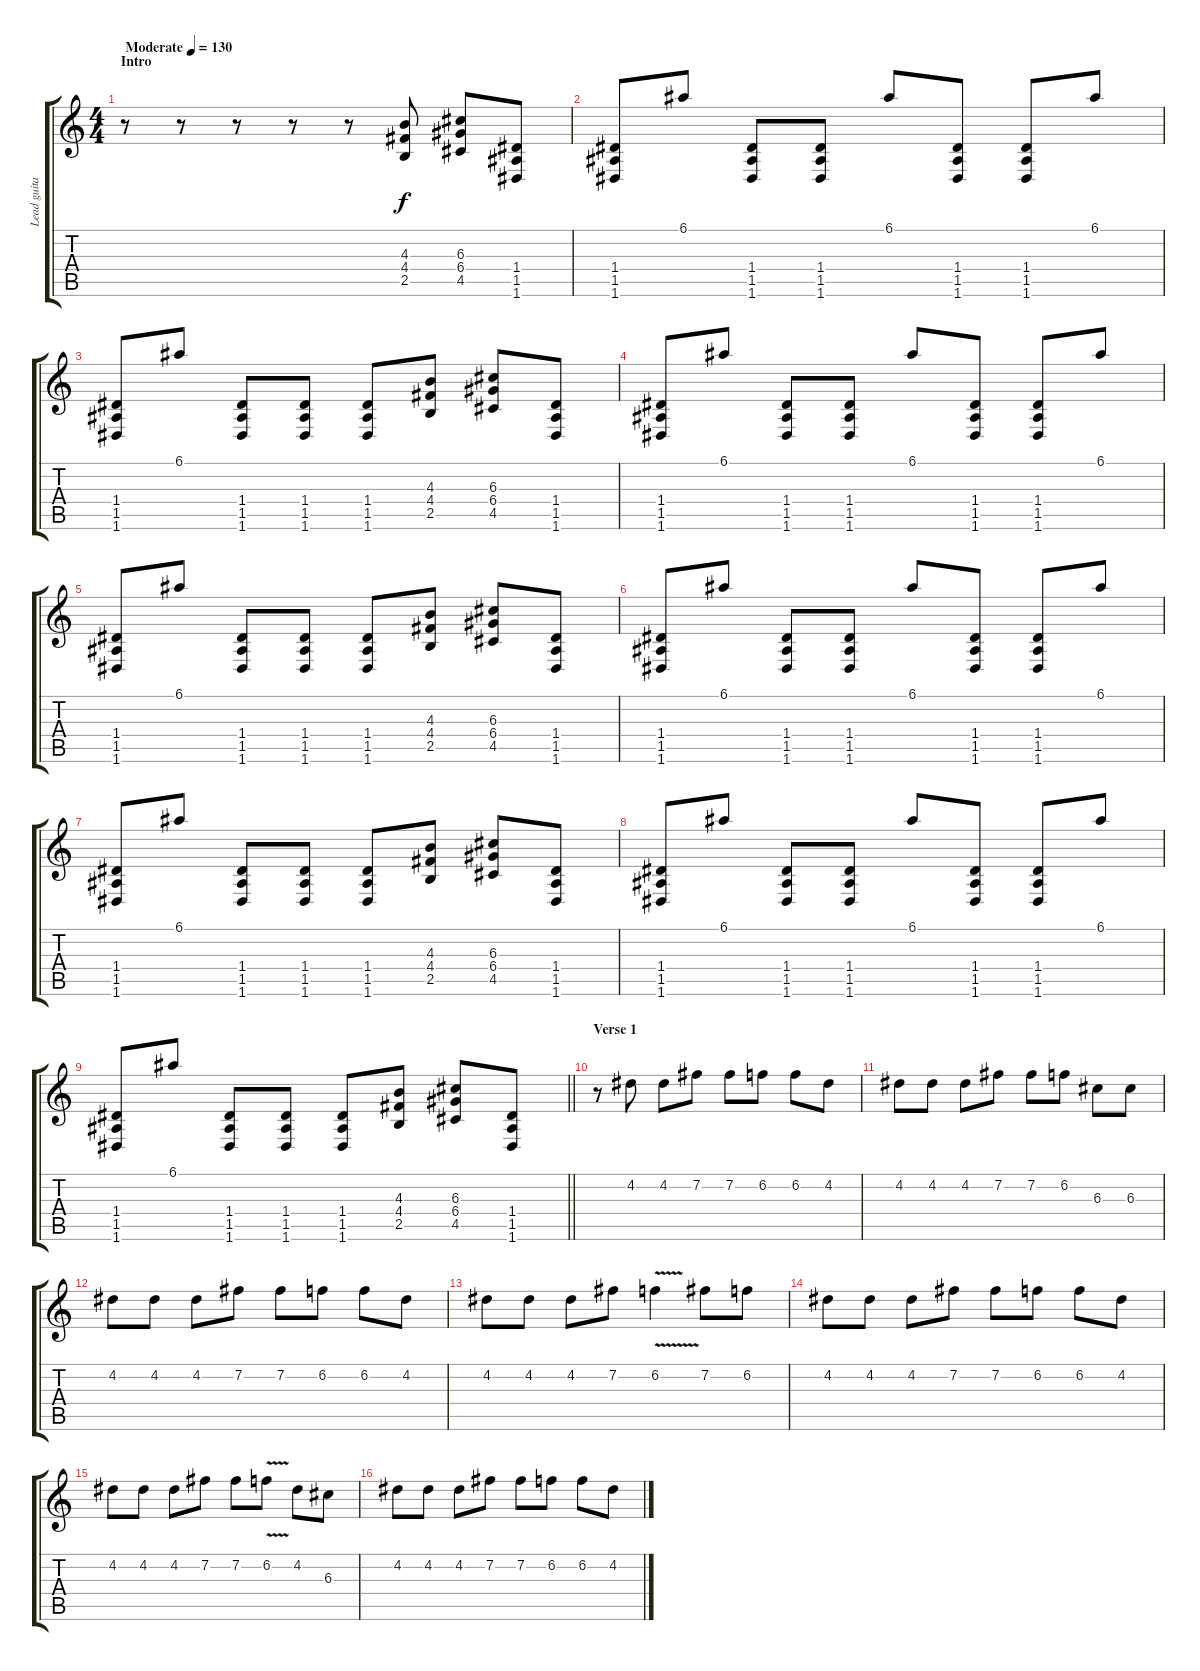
\track ("Lead guitar" "Lead guita") {instrument overdrivenguitar}
\staff {score tabs}
\tuning (E4 B3 G3 D3 A2 D2) {hide}
\ts (4 4)
\section ("" "Intro")
\tempo (130 "Moderate")
\clef g2
\ks c
r.8{dy f instrument overdrivenguitar} r.8 r.8 r.8 r.8 (4.3 4.4 2.5).8 (6.3 6.4 4.5).8 (1.4 1.5 1.6).8 |
(1.4 1.5 1.6).8 6.1.8 (1.4 1.5 1.6).8 (1.4 1.5 1.6).8 6.1.8 (1.4 1.5 1.6).8 (1.4 1.5 1.6).8 6.1.8 |
(1.4 1.5 1.6).8 6.1.8 (1.4 1.5 1.6).8 (1.4 1.5 1.6).8 (1.4 1.5 1.6).8 (4.3 4.4 2.5).8 (6.3 6.4 4.5).8 (1.4 1.5 1.6).8 |
(1.4 1.5 1.6).8 6.1.8 (1.4 1.5 1.6).8 (1.4 1.5 1.6).8 6.1.8 (1.4 1.5 1.6).8 (1.4 1.5 1.6).8 6.1.8 |
(1.4 1.5 1.6).8 6.1.8 (1.4 1.5 1.6).8 (1.4 1.5 1.6).8 (1.4 1.5 1.6).8 (4.3 4.4 2.5).8 (6.3 6.4 4.5).8 (1.4 1.5 1.6).8 |
(1.4 1.5 1.6).8 6.1.8 (1.4 1.5 1.6).8 (1.4 1.5 1.6).8 6.1.8 (1.4 1.5 1.6).8 (1.4 1.5 1.6).8 6.1.8 |
(1.4 1.5 1.6).8 6.1.8 (1.4 1.5 1.6).8 (1.4 1.5 1.6).8 (1.4 1.5 1.6).8 (4.3 4.4 2.5).8 (6.3 6.4 4.5).8 (1.4 1.5 1.6).8 |
(1.4 1.5 1.6).8 6.1.8 (1.4 1.5 1.6).8 (1.4 1.5 1.6).8 6.1.8 (1.4 1.5 1.6).8 (1.4 1.5 1.6).8 6.1.8 |
\barLineRight lightlight
(1.4 1.5 1.6).8 6.1.8 (1.4 1.5 1.6).8 (1.4 1.5 1.6).8 (1.4 1.5 1.6).8 (4.3 4.4 2.5).8 (6.3 6.4 4.5).8 (1.4 1.5 1.6).8 |
\section ("" "Verse 1")
r.8 4.2.8 4.2.8 7.2.8 7.2.8 6.2.8 6.2.8 4.2.8 |
4.2.8 4.2.8 4.2.8 7.2.8 7.2.8 6.2.8 6.3.8 6.3.8 |
4.2.8 4.2.8 4.2.8 7.2.8 7.2.8 6.2.8 6.2.8 4.2.8 |
4.2.8 4.2.8 4.2.8 7.2.8 6.2{v}.4 7.2.8 6.2.8 |
4.2.8 4.2.8 4.2.8 7.2.8 7.2.8 6.2.8 6.2.8 4.2.8 |
4.2.8 4.2.8 4.2.8 7.2.8 7.2.8 6.2{v}.8 4.2.8 6.3.8 |
4.2.8 4.2.8 4.2.8 7.2.8 7.2.8 6.2.8 6.2.8 4.2.8
